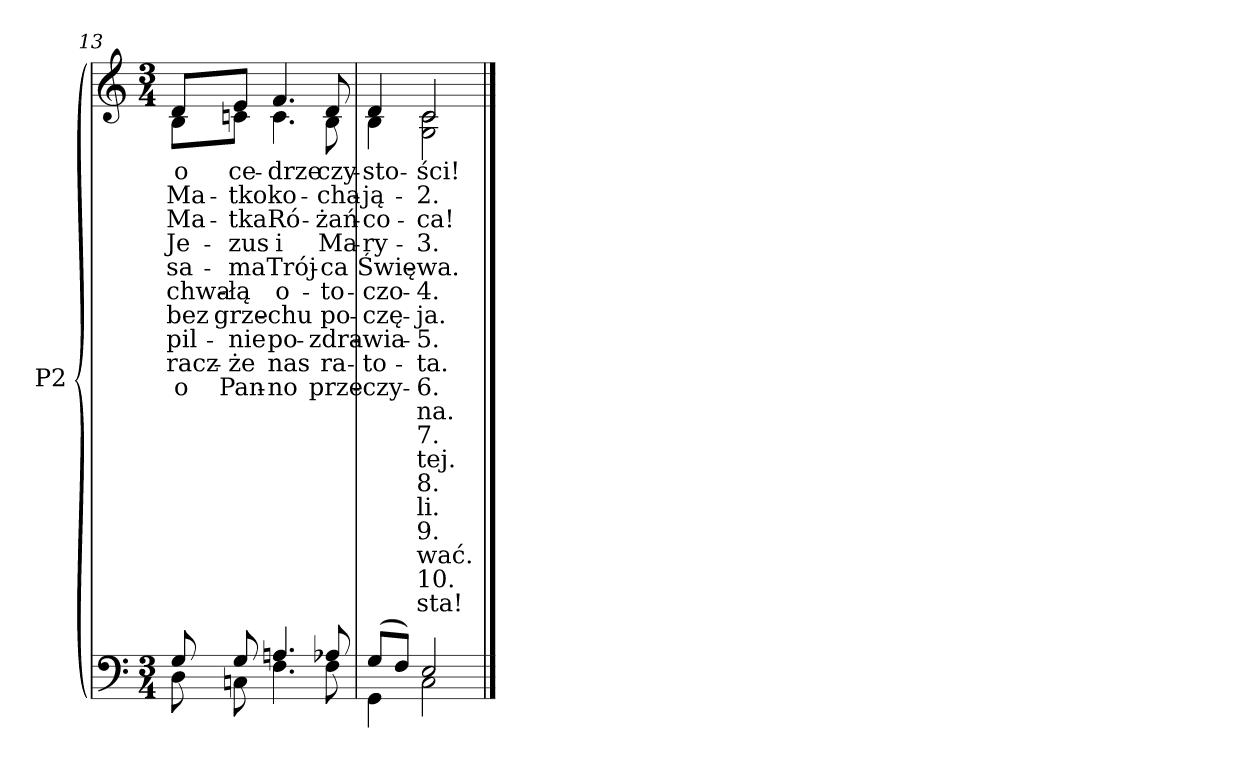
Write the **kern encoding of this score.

**kern	**kern	**text	**text	**text	**text	**text	**text	**text	**text	**text	**text	**text	**text	**text	**text	**text	**text	**text	**text	**text
*part2	*part1	*part1	*part1	*part1	*part1	*part1	*part1	*part1	*part1	*part1	*part1	*part1	*part1	*part1	*part1	*part1	*part1	*part1	*part1	*part1
*staff2	*staff1	*staff1	*staff1	*staff1	*staff1	*staff1	*staff1	*staff1	*staff1	*staff1	*staff1	*staff1	*staff1	*staff1	*staff1	*staff1	*staff1	*staff1	*staff1	*staff1
*I"P2	*	*	*	*	*	*	*	*	*	*	*	*	*	*	*	*	*	*	*	*
*clefF4	*clefG2	*	*	*	*	*	*	*	*	*	*	*	*	*	*	*	*	*	*	*
*k[]	*k[]	*	*	*	*	*	*	*	*	*	*	*	*	*	*	*	*	*	*	*
*C:	*C:	*	*	*	*	*	*	*	*	*	*	*	*	*	*	*	*	*	*	*
*M3/4	*M3/4	*	*	*	*	*	*	*	*	*	*	*	*	*	*	*	*	*	*	*
=13	=13	=13	=13	=13	=13	=13	=13	=13	=13	=13	=13	=13	=13	=13	=13	=13	=13	=13	=13	=13
*^	*	*	*	*	*	*	*	*	*	*	*	*	*	*	*	*	*	*	*	*
!	!	!	!LO:LY:b:color=#000000	!LO:LY:b:color=#000000	!LO:LY:b:color=#000000	!LO:LY:b:color=#000000	!LO:LY:b:color=#000000	!LO:LY:b:color=#000000	!LO:LY:b:color=#000000	!LO:LY:b:color=#000000	!LO:LY:b:color=#000000	!LO:LY:b:color=#000000	!	!	!	!	!	!	!	!	!
*	*	*^	*	*	*	*	*	*	*	*	*	*	*	*	*	*	*	*	*	*	*
8Gi/	8Di\	8di/L	8Bi\L	o	Ma-	Ma-	Je-	sa-	chwa-	-bez	pil-	-racz-	-o	.	.	.	.	.	.	.	.	.
!	!	!	!	!LO:LY:b:color=#000000	!LO:LY:b:color=#000000	!LO:LY:b:color=#000000	!LO:LY:b:color=#000000	!LO:LY:b:color=#000000	!LO:LY:b:color=#000000	!LO:LY:b:color=#000000	!LO:LY:b:color=#000000	!LO:LY:b:color=#000000	!LO:LY:b:color=#000000	!	!	!	!	!	!	!	!	!
8Gi/	8Cni\	8ei/J	8cni\J	ce-	-tko	-tka	-zus	-ma	łą	grze-	-nie	że	Pan-	.	.	.	.	.	.	.	.	.
!	!	!	!	!LO:LY:b:color=#000000	!LO:LY:b:color=#000000	!LO:LY:b:color=#000000	!LO:LY:b:color=#000000	!LO:LY:b:color=#000000	!LO:LY:b:color=#000000	!LO:LY:b:color=#000000	!LO:LY:b:color=#000000	!LO:LY:b:color=#000000	!LO:LY:b:color=#000000	!	!	!	!	!	!	!	!	!
4.Ani/	4.Fi\	4.fi/	4.ci\	-drze	ko-	Ró-	i	Trój-	-o-	-chu	po-	-nas	no	.	.	.	.	.	.	.	.	.
!	!	!	!	!LO:LY:b:color=#000000	!LO:LY:b:color=#000000	!LO:LY:b:color=#000000	!LO:LY:b:color=#000000	!LO:LY:b:color=#000000	!LO:LY:b:color=#000000	!LO:LY:b:color=#000000	!LO:LY:b:color=#000000	!LO:LY:b:color=#000000	!LO:LY:b:color=#000000	!	!	!	!	!	!	!	!	!
8A-Xi/	8Fi\	8di/	8Bi\	czy-	-cha-	-żań-	Ma-	-ca	to-	-po-	-zdra-	-ra-	-prze-	.	.	.	.	.	.	.	.	.
=14	=14	=14	=14	=14	=14	=14	=14	=14	=14	=14	=14	=14	=14	=14	=14	=14	=14	=14	=14	=14	=14	=14
!	!	!	!	!LO:LY:b:color=#000000	!LO:LY:b:color=#000000	!LO:LY:b:color=#000000	!LO:LY:b:color=#000000	!LO:LY:b:color=#000000	!LO:LY:b:color=#000000	!LO:LY:b:color=#000000	!LO:LY:b:color=#000000	!LO:LY:b:color=#000000	!LO:LY:b:color=#000000	!	!	!	!	!	!	!	!	!
(8Gi/L	4GGi\	4di/	4Bi\	-sto-	-ją-	-co-	-ry-	Świę-	-czo-	-czę-	-wia-	-to-	-czy-	.	.	.	.	.	.	.	.	.
8Fi/J)	.	.	.	.	.	.	.	.	.	.	.	.	.	.	.	.	.	.	.	.	.	.
!	!	!	!	!LO:LY:b:color=#000000	!LO:LY:b:color=#000000	!LO:LY:b:color=#000000	!LO:LY:b:color=#000000	!LO:LY:b:color=#000000	!LO:LY:b:color=#000000	!LO:LY:b:color=#000000	!LO:LY:b:color=#000000	!LO:LY:b:color=#000000	!LO:LY:b:color=#000000	!LO:LY:b:color=#000000	!LO:LY:b:color=#000000	!LO:LY:b:color=#000000	!LO:LY:b:color=#000000	!LO:LY:b:color=#000000	!LO:LY:b:color=#000000	!LO:LY:b:color=#000000	!LO:LY:b:color=#000000	!LO:LY:b:color=#000000
2Ei/	2Ci\	2ci/	2Gi\ 2ci	-ści!	2.	-ca!	3.	-wa.	4.	-ja.	5.	-ta.	6.	-na.	7.	tej.	8.	li.	9.	wać.	10.	sta!
*v	*v	*	*	*	*	*	*	*	*	*	*	*	*	*	*	*	*	*	*	*	*	*
*	*v	*v	*	*	*	*	*	*	*	*	*	*	*	*	*	*	*	*	*	*	*
==	==	==	==	==	==	==	==	==	==	==	==	==	==	==	==	==	==	==	==	==
*-	*-	*-	*-	*-	*-	*-	*-	*-	*-	*-	*-	*-	*-	*-	*-	*-	*-	*-	*-	*-
